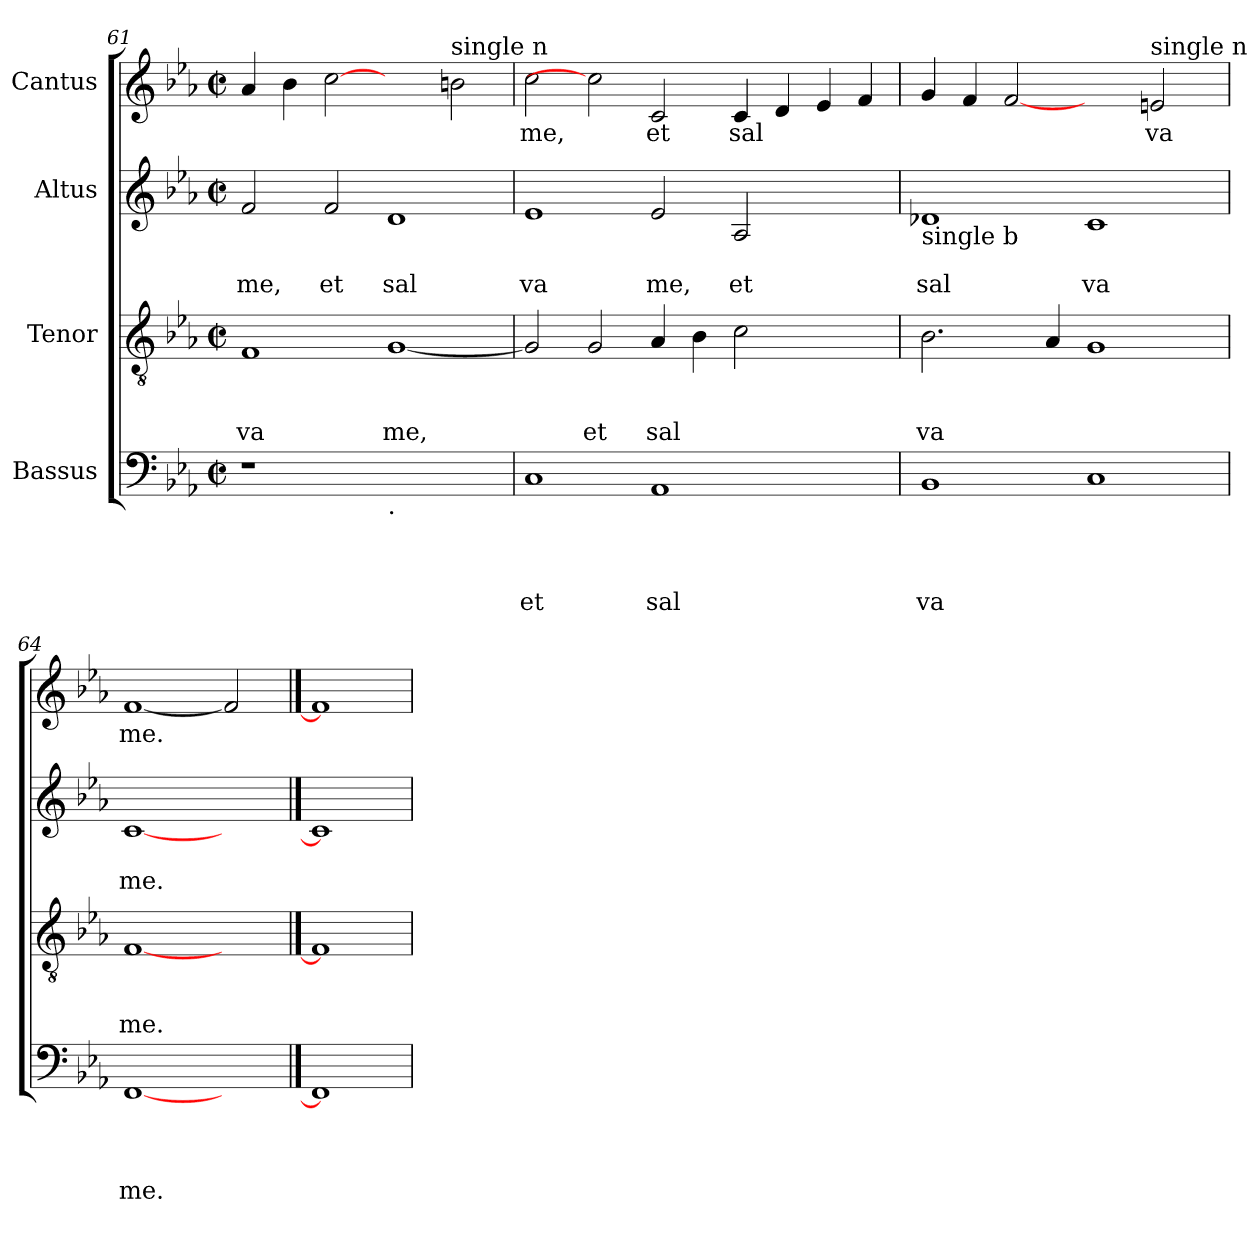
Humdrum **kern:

**kern	**text	**text	**text	**text	**kern	**text	**text	**text	**kern	**text	**text	**kern	**text
*part4	*part4	*part4	*part4	*part4	*part3	*part3	*part3	*part3	*part2	*part2	*part2	*part1	*part1
*staff4	*staff4	*staff4	*staff4	*staff4	*staff3	*staff3	*staff3	*staff3	*staff2	*staff2	*staff2	*staff1	*staff1
*I"Bassus	*	*	*	*	*I"Tenor	*	*	*	*I"Altus	*	*	*I"Cantus	*
*clefF4	*	*	*	*	*clefGv2	*	*	*	*clefG2	*	*	*clefG2	*
*k[b-e-a-]	*	*	*	*	*k[b-e-a-]	*	*	*	*k[b-e-a-]	*	*	*k[b-e-a-]	*
*E-:	*	*	*	*	*E-:	*	*	*	*E-:	*	*	*E-:	*
*M2/2	*	*	*	*	*M2/2	*	*	*	*M2/2	*	*	*M2/2	*
*met(c|)	*	*	*	*	*met(c|)	*	*	*	*met(c|)	*	*	*met(c|)	*
=61	=61	=61	=61	=61	=61	=61	=61	=61	=61	=61	=61	=61	=61
!	!	!	!	!	!	!	!	!LO:LY:b	!	!	!LO:LY:b	!	!
1r	.	.	.	.	1F	.	.	va	2f/	.	me,	4a-/	.
.	.	.	.	.	.	.	.	.	.	.	.	4b-\	.
!	!	!	!	!	!	!	!	!	!	!	!LO:LY:b	!	!
.	.	.	.	.	.	.	.	.	2f/	.	et	[2cc	.
!LO:TX:b:t=.	!	!	!	!	!	!	!	!	!	!	!	!	!
!	!	!	!	!	!	!	!	!LO:LY:b	!	!	!LO:LY:b	!	!
1ryy	.	.	.	.	[<1G	.	.	me,	1d	.	sal	2ryy	.
!	!	!	!	!	!	!	!	!	!	!	!	!LO:TX:a:t=single n	!
.	.	.	.	.	.	.	.	.	.	.	.	2b\	.
=62	=62	=62	=62	=62	=62	=62	=62	=62	=62	=62	=62	=62	=62
!	!	!	!	!LO:LY:b	!	!	!	!	!	!	!LO:LY:b	!	!LO:LY:b
1C	.	.	.	et	2G/]	.	.	.	1e-	.	va	2cc\	me,
!	!	!	!	!	!	!	!	!LO:LY:b	!	!	!	!	!
.	.	.	.	.	2G/	.	.	et	.	.	.	2cc]	.
!	!	!	!	!LO:LY:b	!	!	!	!LO:LY:b	!	!	!LO:LY:b	!	!LO:LY:b
1AA-	.	.	.	sal	4A-/	.	.	sal	2e-/	.	me,	2c/	et
.	.	.	.	.	4B-\	.	.	.	.	.	.	.	.
!	!	!	!	!	!	!	!	!	!	!	!LO:LY:b	!	!LO:LY:b
.	.	.	.	.	2c\	.	.	.	2A-/	.	et	4c/	sal
.	.	.	.	.	.	.	.	.	.	.	.	4d/	.
2ryy	.	.	.	.	2ryy	.	.	.	2ryy	.	.	4e-/	.
.	.	.	.	.	.	.	.	.	.	.	.	4f/	.
=63	=63	=63	=63	=63	=63	=63	=63	=63	=63	=63	=63	=63	=63
!	!	!	!	!	!	!	!	!	!LO:TX:b:t=single b	!	!	!	!
!	!	!	!	!LO:LY:b	!	!	!	!LO:LY:b	!	!	!LO:LY:b	!	!
1BB-	.	.	.	va	2.B-\	.	.	va	1d-	.	sal	4g/	.
.	.	.	.	.	.	.	.	.	.	.	.	4f/	.
.	.	.	.	.	.	.	.	.	.	.	.	[2f	.
.	.	.	.	.	4A-/	.	.	.	.	.	.	.	.
!	!	!	!	!	!	!	!	!	!	!	!LO:LY:b	!	!
1C	.	.	.	.	1G	.	.	.	1c	.	va	2ryy	.
!	!	!	!	!	!	!	!	!	!	!	!	!LO:TX:a:t=single n	!
!	!	!	!	!	!	!	!	!	!	!	!	!	!LO:LY:b
.	.	.	.	.	.	.	.	.	.	.	.	2e/	va
=64	=64	=64	=64	=64	=64	=64	=64	=64	=64	=64	=64	=64	=64
!	!	!	!	!LO:LY:b	!	!	!	!LO:LY:b	!	!	!LO:LY:b	!	!LO:LY:b
[1FF	.	.	.	me.	[1F	.	.	me.	[1c	.	me.	[1f	me.
2ryy	.	.	.	.	2ryy	.	.	.	2ryy	.	.	2f]	.
==65	==65	==65	==65	==65	==65	==65	==65	==65	==65	==65	==65	==65	==65
1FF]	.	.	.	.	1F]	.	.	.	1c]	.	.	1f]	.
=	=	=	=	=	=	=	=	=	=	=	=	=	=
*-	*-	*-	*-	*-	*-	*-	*-	*-	*-	*-	*-	*-	*-
